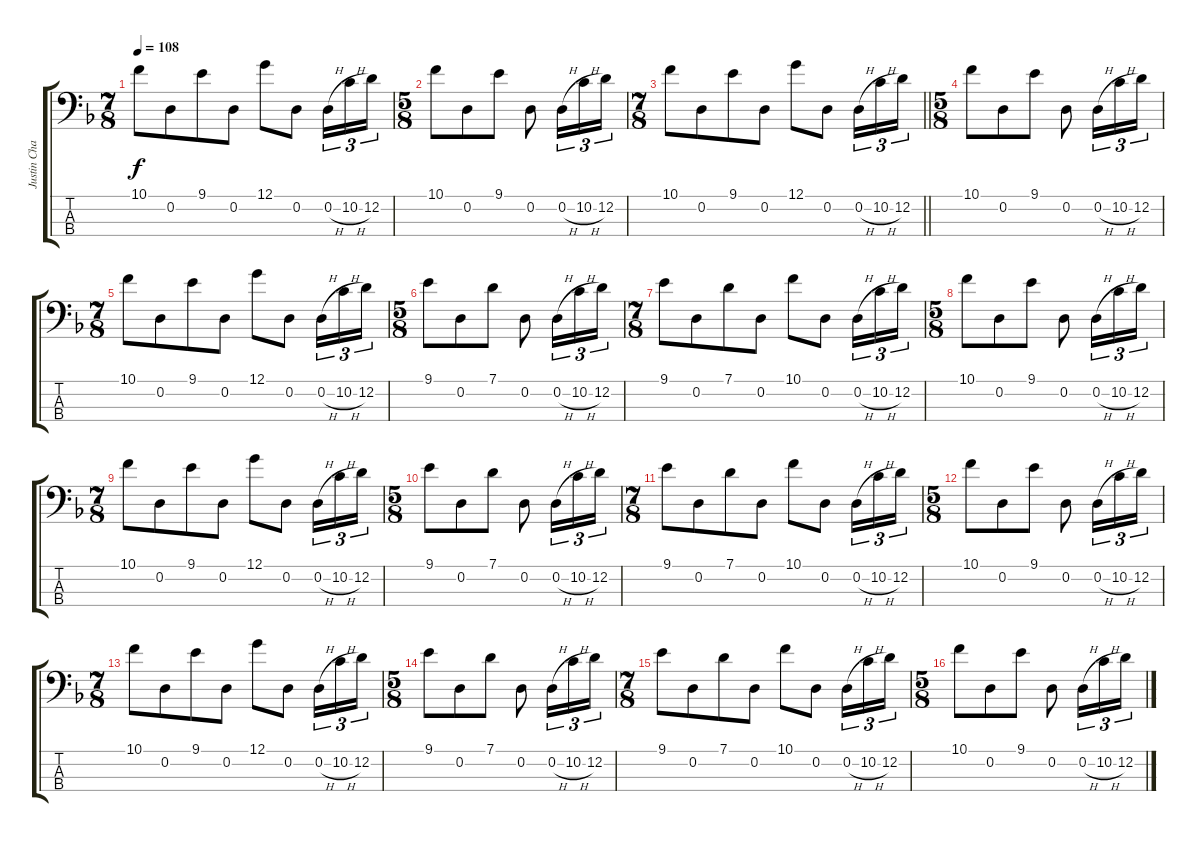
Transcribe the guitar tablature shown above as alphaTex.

\track ("Justin Chancellor" "Justin Cha") {mute instrument electricbasspick}
\staff {score tabs}
\tuning (G2 D2 A1 D1) {hide}
\ts (7 8)
\tempo 108
\clef f4
\ks dminor
10.1.8{dy f} 0.2.8 9.1.8 0.2.8 12.1.8 0.2.8 0.2{h}.16{tu (3 2)} 10.2{h}.16{tu (3 2)} 12.2.16{tu (3 2)} |
\ts (5 8)
10.1.8 0.2.8 9.1.8 0.2.8 0.2{h}.16{tu (3 2)} 10.2{h}.16{tu (3 2)} 12.2.16{tu (3 2)} |
\ts (7 8)
\barLineRight lightlight
10.1.8 0.2.8 9.1.8 0.2.8 12.1.8 0.2.8 0.2{h}.16{tu (3 2)} 10.2{h}.16{tu (3 2)} 12.2.16{tu (3 2)} |
\ts (5 8)
10.1.8 0.2.8 9.1.8 0.2.8 0.2{h}.16{tu (3 2)} 10.2{h}.16{tu (3 2)} 12.2.16{tu (3 2)} |
\ts (7 8)
10.1.8 0.2.8 9.1.8 0.2.8 12.1.8 0.2.8 0.2{h}.16{tu (3 2)} 10.2{h}.16{tu (3 2)} 12.2.16{tu (3 2)} |
\ts (5 8)
9.1.8 0.2.8 7.1.8 0.2.8 0.2{h}.16{tu (3 2)} 10.2{h}.16{tu (3 2)} 12.2.16{tu (3 2)} |
\ts (7 8)
9.1.8 0.2.8 7.1.8 0.2.8 10.1.8 0.2.8 0.2{h}.16{tu (3 2)} 10.2{h}.16{tu (3 2)} 12.2.16{tu (3 2)} |
\ts (5 8)
10.1.8 0.2.8 9.1.8 0.2.8 0.2{h}.16{tu (3 2)} 10.2{h}.16{tu (3 2)} 12.2.16{tu (3 2)} |
\ts (7 8)
10.1.8 0.2.8 9.1.8 0.2.8 12.1.8 0.2.8 0.2{h}.16{tu (3 2)} 10.2{h}.16{tu (3 2)} 12.2.16{tu (3 2)} |
\ts (5 8)
9.1.8 0.2.8 7.1.8 0.2.8 0.2{h}.16{tu (3 2)} 10.2{h}.16{tu (3 2)} 12.2.16{tu (3 2)} |
\ts (7 8)
9.1.8 0.2.8 7.1.8 0.2.8 10.1.8 0.2.8 0.2{h}.16{tu (3 2)} 10.2{h}.16{tu (3 2)} 12.2.16{tu (3 2)} |
\ts (5 8)
10.1.8 0.2.8 9.1.8 0.2.8 0.2{h}.16{tu (3 2)} 10.2{h}.16{tu (3 2)} 12.2.16{tu (3 2)} |
\ts (7 8)
10.1.8 0.2.8 9.1.8 0.2.8 12.1.8 0.2.8 0.2{h}.16{tu (3 2)} 10.2{h}.16{tu (3 2)} 12.2.16{tu (3 2)} |
\ts (5 8)
9.1.8 0.2.8 7.1.8 0.2.8 0.2{h}.16{tu (3 2)} 10.2{h}.16{tu (3 2)} 12.2.16{tu (3 2)} |
\ts (7 8)
9.1.8 0.2.8 7.1.8 0.2.8 10.1.8 0.2.8 0.2{h}.16{tu (3 2)} 10.2{h}.16{tu (3 2)} 12.2.16{tu (3 2)} |
\ts (5 8)
10.1.8 0.2.8 9.1.8 0.2.8 0.2{h}.16{tu (3 2)} 10.2{h}.16{tu (3 2)} 12.2.16{tu (3 2)}
